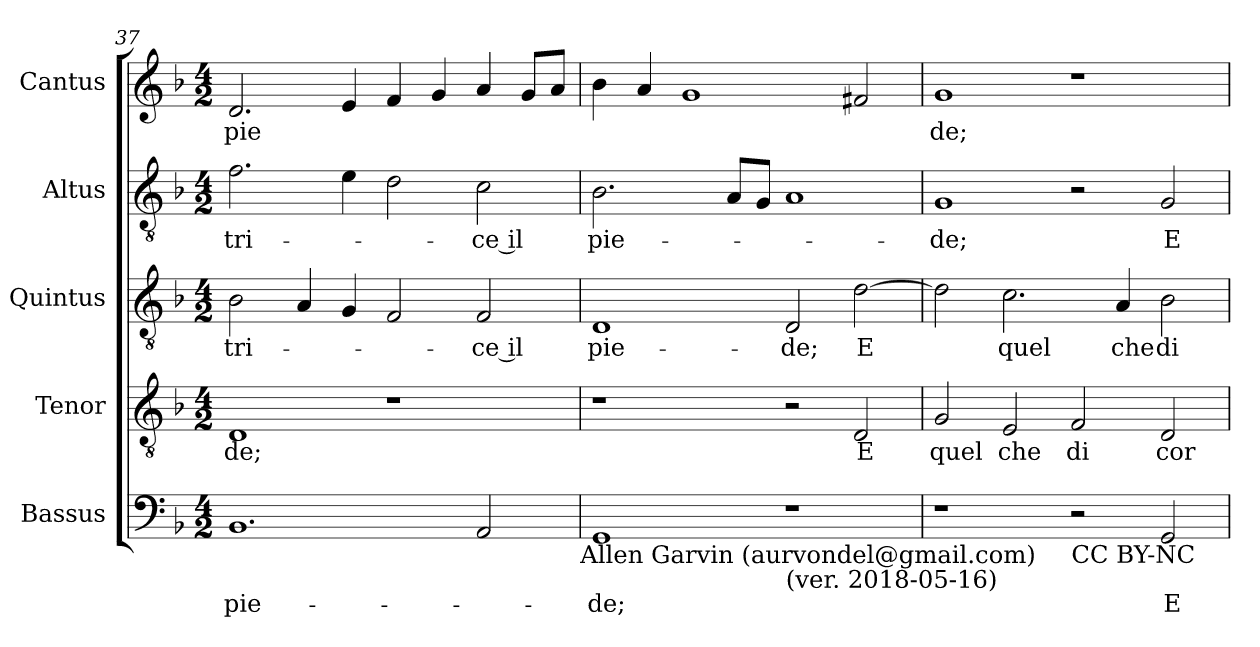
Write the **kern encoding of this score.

**kern	**text	**kern	**text	**kern	**text	**kern	**text	**kern	**text
*part5	*part5	*part4	*part4	*part3	*part3	*part2	*part2	*part1	*part1
*staff5	*staff5	*staff4	*staff4	*staff3	*staff3	*staff2	*staff2	*staff1	*staff1
*I"Bassus	*	*I"Tenor	*	*I"Quintus	*	*I"Altus	*	*I"Cantus	*
*clefF4	*	*clefGv2	*	*clefGv2	*	*clefGv2	*	*clefG2	*
*k[b-]	*	*k[b-]	*	*k[b-]	*	*k[b-]	*	*k[b-]	*
*F:	*	*F:	*	*F:	*	*F:	*	*F:	*
*M4/2	*	*M4/2	*	*M4/2	*	*M4/2	*	*M4/2	*
=37	=37	=37	=37	=37	=37	=37	=37	=37	=37
!	!LO:LY:b:cj	!	!LO:LY:b:cj	!	!LO:LY:b:cj	!	!LO:LY:b:cj	!	!LO:LY:b
1.BB-	pie-	1D	-de;	2B-\	-tri-	2.f\	-tri-	2.d/	pie
.	.	.	.	4A/	.	.	.	.	.
.	.	.	.	4G/	.	4e\	.	4e/	.
.	.	1r	.	2F/	.	2d\	.	4f/	.
.	.	.	.	.	.	.	.	4g/	.
!	!	!	!	!	!LO:LY:b:rj	!	!LO:LY:b:rj	!	!
2AA/	.	.	.	2F/	-ce il	2c\	-ce il	4a/	.
.	.	.	.	.	.	.	.	8g/L	.
.	.	.	.	.	.	.	.	8a/J	.
!LO:TX:b:t=Allen Garvin (aurvondel@gmail.com)	!	!	!	!	!	!	!	!	!
=38	=38	=38	=38	=38	=38	=38	=38	=38	=38
!	!LO:LY:b:cj	!	!	!	!LO:LY:b:cj	!	!LO:LY:b	!	!
1GG	-de;	1r	.	1D	pie-	2.B-\	pie-	4b-\	.
.	.	.	.	.	.	.	.	4a/	.
.	.	.	.	.	.	.	.	1g	.
.	.	.	.	.	.	8A/L	.	.	.
.	.	.	.	.	.	8G/J	.	.	.
!LO:TX:b:t=(ver. 2018-05-16)	!	!	!	!	!	!	!	!	!
!	!	!	!	!	!LO:LY:b:cj	!	!	!	!
1r	.	2r	.	2D/	-de;	1A	.	.	.
!	!	!	!LO:LY:b:cj	!	!LO:LY:b:cj	!	!	!	!
.	.	2D/	E	[>2d\	E	.	.	2f#X/	.
=39	=39	=39	=39	=39	=39	=39	=39	=39	=39
!	!	!	!LO:LY:b:cj	!	!	!	!LO:LY:b:cj	!	!LO:LY:b:cj
1r	.	2G/	quel	2d\]	.	1G	-de;	1g	de;
!	!	!	!LO:LY:b:cj	!	!LO:LY:b:cj	!	!	!	!
.	.	2E/	che	2.c\	quel	.	.	.	.
!LO:TX:b:t=CC BY-NC	!	!	!	!	!	!	!	!	!
!	!	!	!LO:LY:b:cj	!	!	!	!	!	!
2r	.	2F/	di	.	.	2r	.	1r	.
!	!	!	!	!	!LO:LY:b:cj	!	!	!	!
.	.	.	.	4A/	che	.	.	.	.
!	!LO:LY:b:cj	!	!LO:LY:b:cj	!	!LO:LY:b:cj	!	!LO:LY:b:cj	!	!
2GG/	E	2D/	cor	2B-\	di	2G/	E	.	.
=	=	=	=	=	=	=	=	=	=
*-	*-	*-	*-	*-	*-	*-	*-	*-	*-
